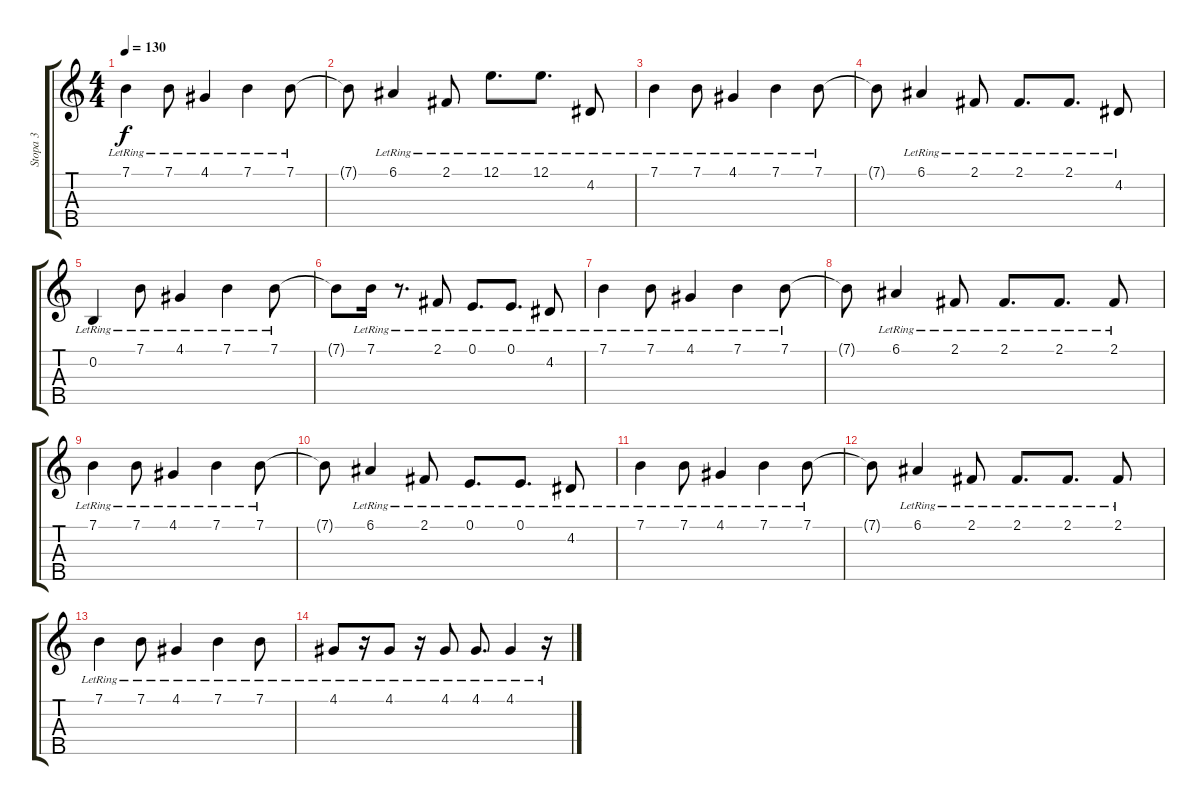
\track ("Stopa 3" "Stopa 3") {instrument acousticgrandpiano}
\staff {score tabs}
\tuning (E4 B3 G3 D3 A2) {hide}
\ts (4 4)
\tempo 130
\clef g2
\ks c
7.1{lr}.4{dy f} 7.1{lr}.8 4.1{lr}.4 7.1{lr}.4 7.1{lr}.8 |
7.1{t}.8 6.1{lr}.4 2.1{lr}.8 12.1{lr}.8{d} 12.1{lr}.8{d} 4.2{lr}.8 |
7.1{lr}.4 7.1{lr}.8 4.1{lr}.4 7.1{lr}.4 7.1{lr}.8 |
7.1{t}.8 6.1{lr}.4 2.1{lr}.8 2.1{lr}.8{d} 2.1{lr}.8{d} 4.2{lr}.8 |
0.2{lr}.4 7.1{lr}.8 4.1{lr}.4 7.1{lr}.4 7.1{lr}.8 |
7.1{t}.8 7.1{lr}.16 r.8{d} 2.1{lr}.8 0.1{lr}.8{d} 0.1{lr}.8{d} 4.2{lr}.8 |
7.1{lr}.4 7.1{lr}.8 4.1{lr}.4 7.1{lr}.4 7.1{lr}.8 |
7.1{t}.8 6.1{lr}.4 2.1{lr}.8 2.1{lr}.8{d} 2.1{lr}.8{d} 2.1{lr}.8 |
7.1{lr}.4 7.1{lr}.8 4.1{lr}.4 7.1{lr}.4 7.1{lr}.8 |
7.1{t}.8 6.1{lr}.4 2.1{lr}.8 0.1{lr}.8{d} 0.1{lr}.8{d} 4.2{lr}.8 |
7.1{lr}.4 7.1{lr}.8 4.1{lr}.4 7.1{lr}.4 7.1{lr}.8 |
7.1{t}.8 6.1{lr}.4 2.1{lr}.8 2.1{lr}.8{d} 2.1{lr}.8{d} 2.1{lr}.8 |
7.1{lr}.4 7.1{lr}.8 4.1{lr}.4 7.1{lr}.4 7.1{lr}.8 |
4.1{lr}.8 r.16 4.1{lr}.8 r.16 4.1{lr}.8 4.1{lr}.8{d} 4.1{lr}.4 r.16
